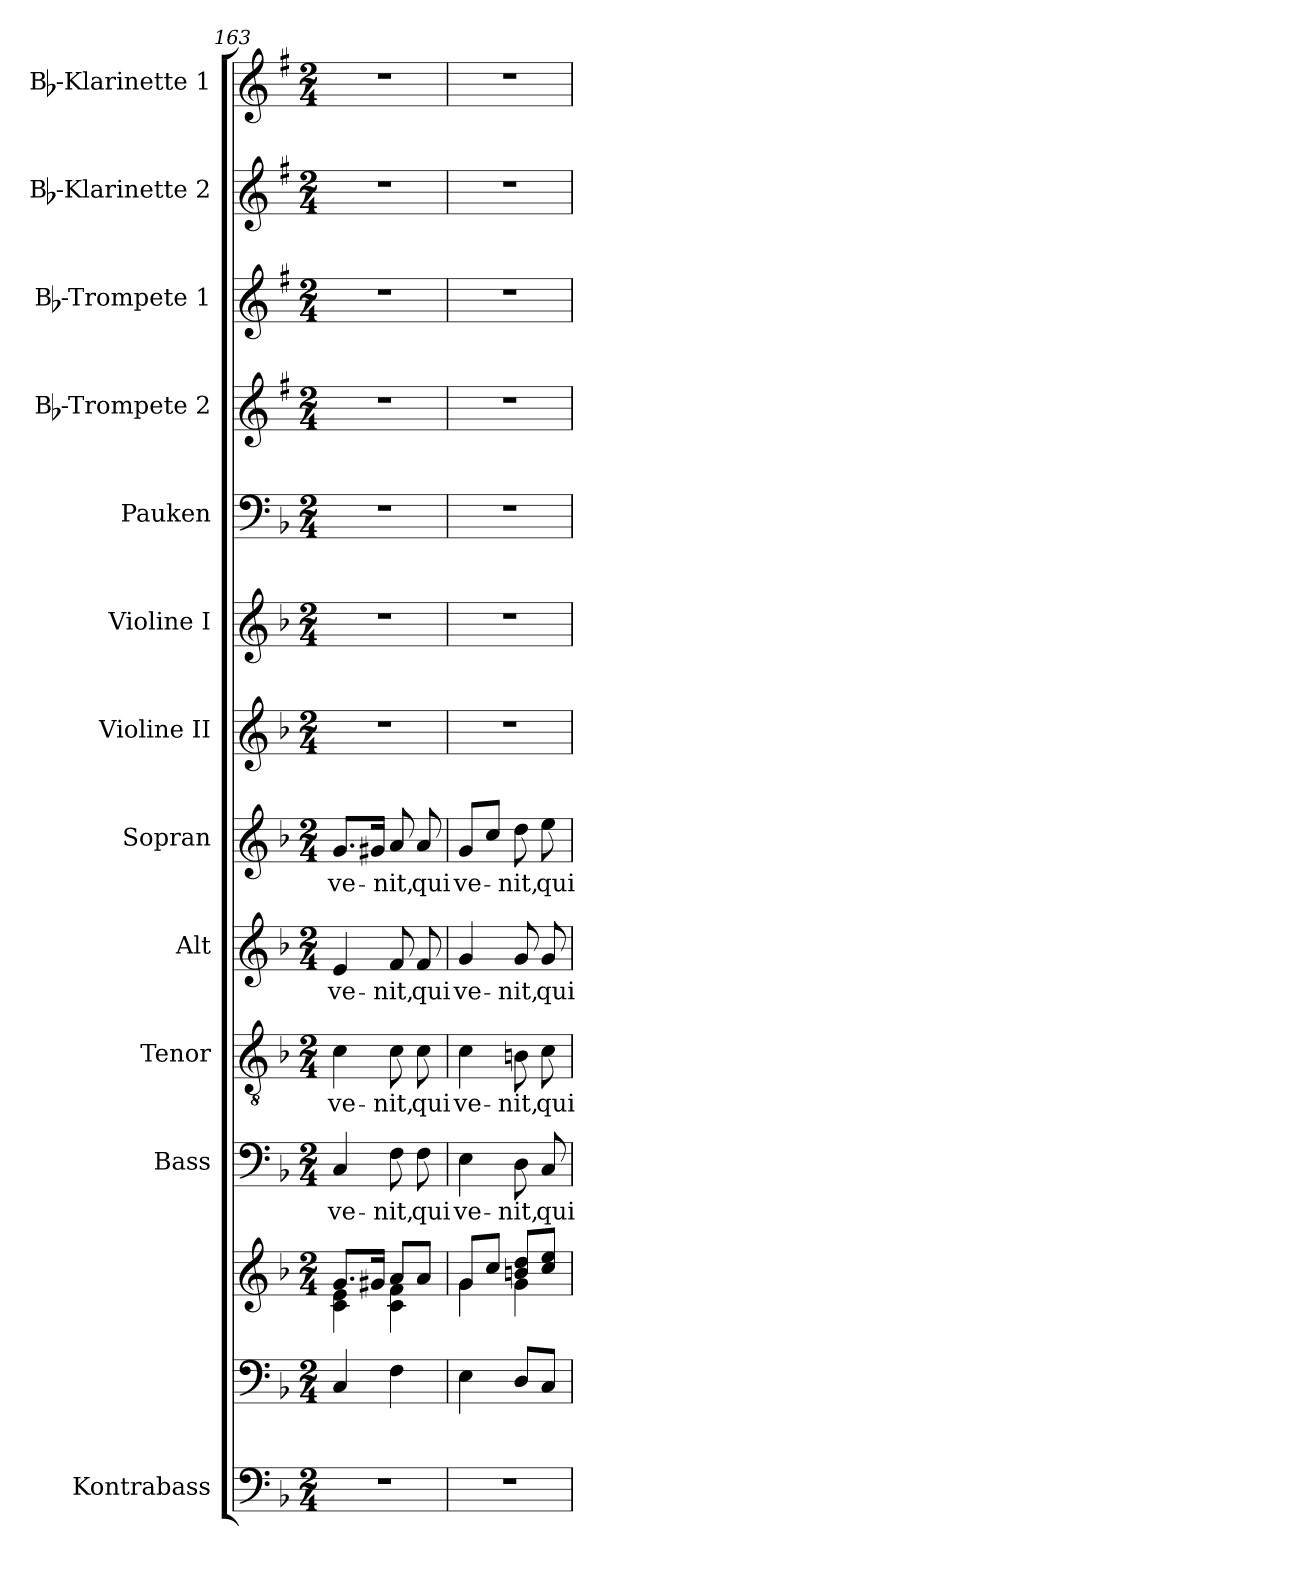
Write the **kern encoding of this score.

**kern	**kern	**kern	**kern	**text	**kern	**text	**kern	**text	**kern	**text	**kern	**kern	**kern	**kern	**kern	**kern	**kern
*part13	*part12	*part12	*part11	*part11	*part10	*part10	*part9	*part9	*part8	*part8	*part7	*part6	*part5	*part4	*part3	*part2	*part1
*staff14	*staff13	*staff12	*staff11	*staff11	*staff10	*staff10	*staff9	*staff9	*staff8	*staff8	*staff7	*staff6	*staff5	*staff4	*staff3	*staff2	*staff1
*I"Kontrabass	*	*	*I"Bass	*	*I"Tenor	*	*I"Alt	*	*I"Sopran	*	*I"Violine II	*I"Violine I	*I"Pauken	*I"Bb-Trompete 2	*I"Bb-Trompete 1	*I"Bb-Klarinette 2	*I"Bb-Klarinette 1
*I'Kb.	*	*	*I'B.	*	*I'T.	*	*I'A.	*	*I'S.	*	*I'Vl. II	*I'Vl. I	*I'Pk.	*I'Bb Trp. 2	*I'Bb Trp. 1	*I'Bb Kl. 2	*I'Bb Kl. 1
*clefF4	*clefF4	*clefG2	*clefF4	*	*clefGv2	*	*clefG2	*	*clefG2	*	*clefG2	*clefG2	*clefF4	*clefG2	*clefG2	*clefG2	*clefG2
*ITrd7c12	*	*	*	*	*	*	*	*	*	*	*	*	*	*ITrd1c2	*ITrd1c2	*ITrd1c2	*ITrd1c2
*k[b-]	*k[b-]	*k[b-]	*k[b-]	*	*k[b-]	*	*k[b-]	*	*k[b-]	*	*k[b-]	*k[b-]	*k[b-]	*k[b-]	*k[b-]	*k[b-]	*k[b-]
*F:	*F:	*F:	*F:	*	*F:	*	*F:	*	*F:	*	*F:	*F:	*F:	*F:	*F:	*F:	*F:
*M2/4	*M2/4	*M2/4	*M2/4	*	*M2/4	*	*M2/4	*	*M2/4	*	*M2/4	*M2/4	*M2/4	*M2/4	*M2/4	*M2/4	*M2/4
=163	=163	=163	=163	=163	=163	=163	=163	=163	=163	=163	=163	=163	=163	=163	=163	=163	=163
*	*	*^	*	*	*	*	*	*	*	*	*	*	*	*	*	*	*
!	!	!	!	!	!LO:LY:b	!	!LO:LY:b	!	!LO:LY:b	!	!LO:LY:b	!	!	!	!	!	!	!
2r	4C/	8.g/L	4c\ 4e\	4C/	ve-	4c\	ve-	4e/	ve-	8.g/L	ve-	2r	2r	2r	2r	2r	2r	2r
.	.	16g#X/Jk	.	.	.	.	.	.	.	16g#X/Jk	.	.	.	.	.	.	.	.
!	!	!	!	!	!LO:LY:b	!	!LO:LY:b	!	!LO:LY:b	!	!LO:LY:b	!	!	!	!	!	!	!
.	4F\	8a/L	4c\ 4f\	8F\	-nit,	8c\	-nit,	8f/	-nit,	8a/	-nit,	.	.	.	.	.	.	.
!	!	!	!	!	!LO:LY:b	!	!LO:LY:b	!	!LO:LY:b	!	!LO:LY:b	!	!	!	!	!	!	!
.	.	8a/J	.	8F\	qui	8c\	qui	8f/	qui	8a/	qui	.	.	.	.	.	.	.
!!LO:PB:g=z
=164	=164	=164	=164	=164	=164	=164	=164	=164	=164	=164	=164	=164	=164	=164	=164	=164	=164	=164
!	!	!	!	!	!LO:LY:b	!	!LO:LY:b	!	!LO:LY:b	!	!LO:LY:b	!	!	!	!	!	!	!
2r	4E\	8g/L	4g\	4E\	ve-	4c\	ve-	4g/	ve-	8g/L	ve-	2r	2r	2r	2r	2r	2r	2r
.	.	8cc/J	.	.	.	.	.	.	.	8cc/J	.	.	.	.	.	.	.	.
!	!	!	!	!	!LO:LY:b	!	!LO:LY:b	!	!LO:LY:b	!	!LO:LY:b	!	!	!	!	!	!	!
.	8D/L	8bn/ 8dd/L	4g\	8D\	-nit,	8Bn\	-nit,	8g/	-nit,	8dd\	-nit,	.	.	.	.	.	.	.
!	!	!	!	!	!LO:LY:b	!	!LO:LY:b	!	!LO:LY:b	!	!LO:LY:b	!	!	!	!	!	!	!
.	8C/J	8cc/ 8ee/J	.	8C/	qui	8c\	qui	8g/	qui	8ee\	qui	.	.	.	.	.	.	.
*	*	*v	*v	*	*	*	*	*	*	*	*	*	*	*	*	*	*	*
=	=	=	=	=	=	=	=	=	=	=	=	=	=	=	=	=	=
*-	*-	*-	*-	*-	*-	*-	*-	*-	*-	*-	*-	*-	*-	*-	*-	*-	*-
